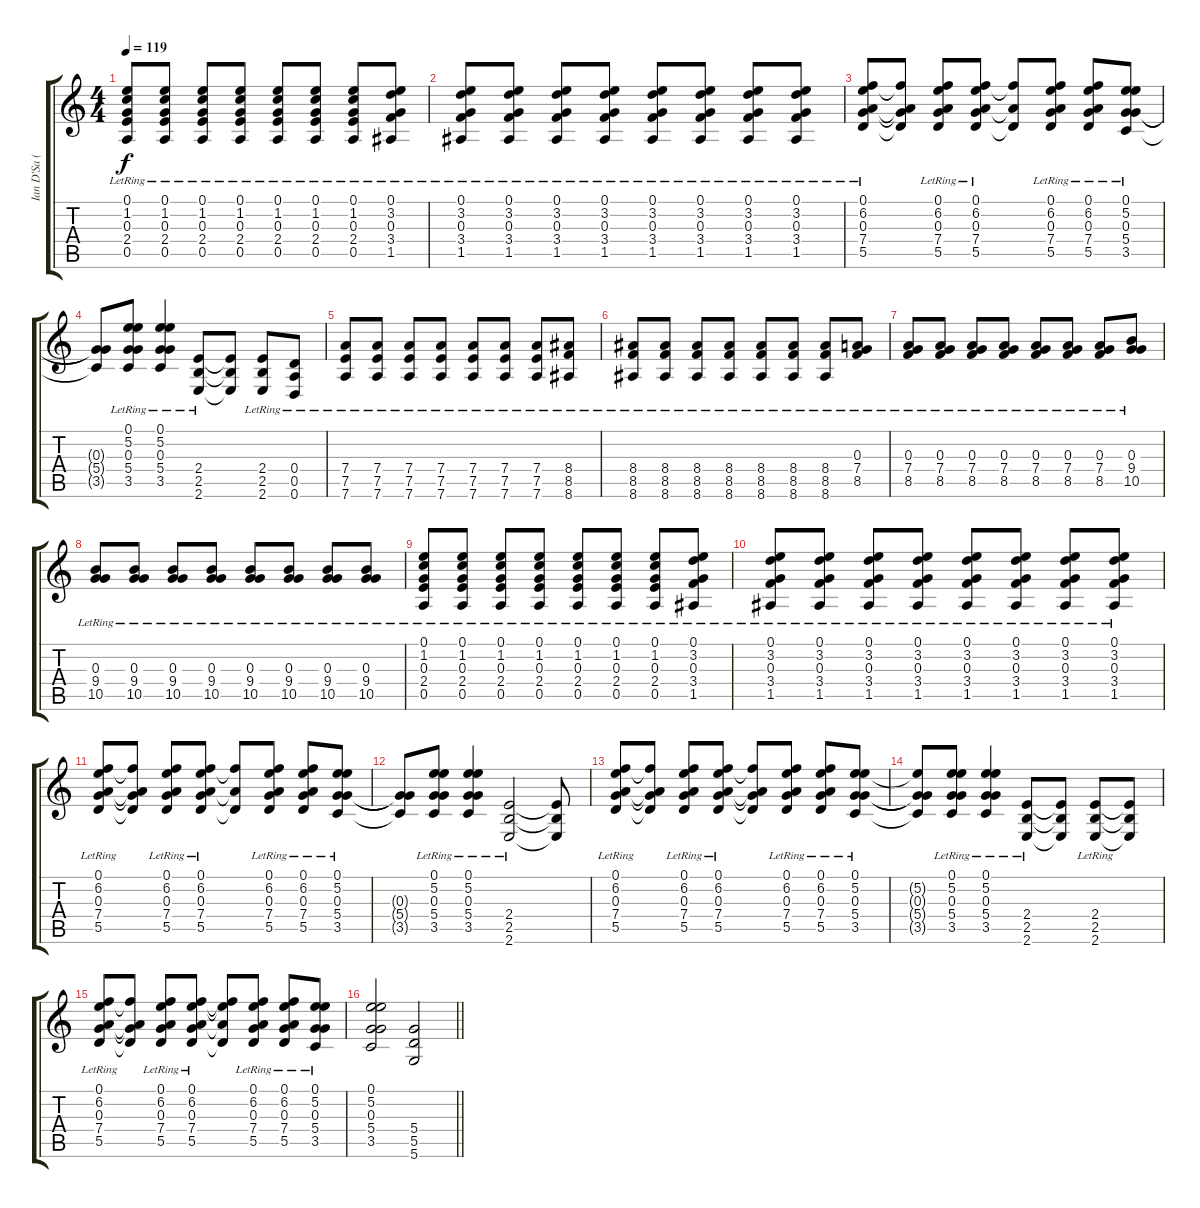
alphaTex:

\track ("Ian D'Sa (Guitar 1)" "Ian D'Sa (") {instrument electricguitarclean}
\staff {score tabs}
\tuning (E4 B3 G3 D3 A2 D2) {hide}
\ts (4 4)
\tempo 119
\clef g2
\ks c
(0.1{lr} 1.2{lr} 0.3{lr} 2.4{lr} 0.5{lr}).8{dy f balance 16} (0.1{lr} 1.2{lr} 0.3{lr} 2.4{lr} 0.5{lr}).8 (0.1{lr} 1.2{lr} 0.3{lr} 2.4{lr} 0.5{lr}).8 (0.1{lr} 1.2{lr} 0.3{lr} 2.4{lr} 0.5{lr}).8 (0.1{lr} 1.2{lr} 0.3{lr} 2.4{lr} 0.5{lr}).8 (0.1{lr} 1.2{lr} 0.3{lr} 2.4{lr} 0.5{lr}).8 (0.1{lr} 1.2{lr} 0.3{lr} 2.4{lr} 0.5{lr}).8 (0.1{lr} 3.2{lr} 0.3{lr} 3.4{lr} 1.5{lr}).8 |
(0.1{lr} 3.2{lr} 0.3{lr} 3.4{lr} 1.5{lr}).8 (0.1{lr} 3.2{lr} 0.3{lr} 3.4{lr} 1.5{lr}).8 (0.1{lr} 3.2{lr} 0.3{lr} 3.4{lr} 1.5{lr}).8 (0.1{lr} 3.2{lr} 0.3{lr} 3.4{lr} 1.5{lr}).8 (0.1{lr} 3.2{lr} 0.3{lr} 3.4{lr} 1.5{lr}).8 (0.1{lr} 3.2{lr} 0.3{lr} 3.4{lr} 1.5{lr}).8 (0.1{lr} 3.2{lr} 0.3{lr} 3.4{lr} 1.5{lr}).8 (0.1{lr} 3.2{lr} 0.3{lr} 3.4{lr} 1.5{lr}).8 |
(0.1 6.2 0.3 7.4{lr} 5.5{lr}).8 (6.2{t} 0.3{t} 7.4{t} 5.5{t}).8 (0.1 6.2 0.3 7.4{lr} 5.5{lr}).8 (0.1 6.2 0.3 7.4{lr} 5.5{lr}).8 (6.2{t} 7.4{t} 5.5{t}).8 (0.1 6.2 0.3 7.4{lr} 5.5{lr}).8 (0.1 6.2 0.3 7.4{lr} 5.5{lr}).8 (0.1 5.2{lr} 0.3{lr} 5.4{lr} 3.5{lr}).8 |
(0.3{t} 5.4{t} 3.5{t}).8 (0.1 5.2{lr} 0.3{lr} 5.4{lr} 3.5{lr}).8 (0.1 5.2 0.3 5.4{lr} 3.5{lr}).4 (2.4{lr} 2.5{lr} 2.6{lr}).8 (2.4{t} 2.5{t} 2.6{t}).8 (2.4{lr} 2.5{lr} 2.6{lr}).8 (0.4{lr} 0.5{lr} 0.6{lr}).8 |
(7.4{lr} 7.5{lr} 7.6{lr}).8{balance 8} (7.4{lr} 7.5{lr} 7.6{lr}).8 (7.4{lr} 7.5{lr} 7.6{lr}).8 (7.4{lr} 7.5{lr} 7.6{lr}).8 (7.4{lr} 7.5{lr} 7.6{lr}).8 (7.4{lr} 7.5{lr} 7.6{lr}).8 (7.4{lr} 7.5{lr} 7.6{lr}).8 (8.4{lr} 8.5{lr} 8.6{lr}).8 |
(8.4{lr} 8.5{lr} 8.6{lr}).8 (8.4{lr} 8.5{lr} 8.6{lr}).8 (8.4{lr} 8.5{lr} 8.6{lr}).8 (8.4{lr} 8.5{lr} 8.6{lr}).8 (8.4{lr} 8.5{lr} 8.6{lr}).8 (8.4{lr} 8.5{lr} 8.6{lr}).8 (8.4{lr} 8.5{lr} 8.6{lr}).8 (0.3 7.4{lr} 8.5{lr}).8 |
(0.3 7.4{lr} 8.5{lr}).8 (0.3 7.4{lr} 8.5{lr}).8 (0.3 7.4{lr} 8.5{lr}).8 (0.3 7.4{lr} 8.5{lr}).8 (0.3 7.4{lr} 8.5{lr}).8 (0.3 7.4{lr} 8.5{lr}).8 (0.3 7.4{lr} 8.5{lr}).8 (0.3 9.4{lr} 10.5{lr}).8 |
(0.3 9.4{lr} 10.5{lr}).8 (0.3 9.4{lr} 10.5{lr}).8 (0.3 9.4{lr} 10.5{lr}).8 (0.3 9.4{lr} 10.5{lr}).8 (0.3 9.4{lr} 10.5{lr}).8 (0.3 9.4{lr} 10.5{lr}).8 (0.3 9.4{lr} 10.5{lr}).8 (0.3 9.4{lr} 10.5{lr}).8 |
(0.1 1.2 0.3 2.4{lr} 0.5{lr}).8{balance 16} (0.1 1.2 0.3 2.4{lr} 0.5{lr}).8 (0.1 1.2 0.3 2.4{lr} 0.5{lr}).8 (0.1 1.2 0.3 2.4{lr} 0.5{lr}).8 (0.1 1.2 0.3 2.4{lr} 0.5{lr}).8 (0.1 1.2 0.3 2.4{lr} 0.5{lr}).8 (0.1 1.2 0.3 2.4{lr} 0.5{lr}).8 (0.1 3.2 0.3 3.4{lr} 1.5{lr}).8 |
(0.1 3.2 0.3 3.4{lr} 1.5{lr}).8 (0.1 3.2 0.3 3.4{lr} 1.5{lr}).8 (0.1 3.2 0.3 3.4{lr} 1.5{lr}).8 (0.1 3.2 0.3 3.4{lr} 1.5{lr}).8 (0.1 3.2 0.3 3.4{lr} 1.5{lr}).8 (0.1 3.2 0.3 3.4{lr} 1.5{lr}).8 (0.1 3.2 0.3 3.4{lr} 1.5{lr}).8 (0.1 3.2 0.3 3.4{lr} 1.5{lr}).8 |
(0.1 6.2 0.3 7.4{lr} 5.5{lr}).8 (6.2{t} 0.3{t} 7.4{t} 5.5{t}).8 (0.1 6.2 0.3 7.4{lr} 5.5{lr}).8 (0.1 6.2 0.3 7.4{lr} 5.5{lr}).8 (6.2{t} 7.4{t} 5.5{t}).8 (0.1 6.2 0.3 7.4{lr} 5.5{lr}).8 (0.1 6.2 0.3 7.4{lr} 5.5{lr}).8 (0.1 5.2{lr} 0.3{lr} 5.4{lr} 3.5{lr}).8 |
(0.3{t} 5.4{t} 3.5{t}).8 (0.1 5.2{lr} 0.3{lr} 5.4{lr} 3.5{lr}).8 (0.1 5.2 0.3 5.4{lr} 3.5{lr}).4 (2.4{lr} 2.5{lr} 2.6{lr}).2 (2.4{t} 2.5{t} 2.6{t}).8 |
(0.1 6.2 0.3 7.4{lr} 5.5{lr}).8 (6.2{t} 0.3{t} 7.4{t} 5.5{t}).8 (0.1 6.2 0.3 7.4{lr} 5.5{lr}).8 (0.1 6.2 0.3 7.4{lr} 5.5{lr}).8 (6.2{t} 0.3{t} 7.4{t} 5.5{t}).8 (0.1 6.2 0.3 7.4{lr} 5.5{lr}).8 (0.1 6.2 0.3 7.4{lr} 5.5{lr}).8 (0.1 5.2{lr} 0.3{lr} 5.4{lr} 3.5{lr}).8 |
(5.2{t} 0.3{t} 5.4{t} 3.5{t}).8 (0.1 5.2{lr} 0.3{lr} 5.4{lr} 3.5{lr}).8 (0.1 5.2 0.3 5.4{lr} 3.5{lr}).4 (2.4{lr} 2.5{lr} 2.6{lr}).8 (2.4{t} 2.5{t} 2.6{t}).8 (2.4{lr} 2.5{lr} 2.6{lr}).8 (2.4{t} 2.5{t} 2.6{t}).8 |
(0.1 6.2 0.3 7.4{lr} 5.5{lr}).8 (6.2{t} 0.3{t} 7.4{t} 5.5{t}).8 (0.1 6.2 0.3 7.4{lr} 5.5{lr}).8 (0.1 6.2 0.3 7.4{lr} 5.5{lr}).8 (0.1{t} 6.2{t} 7.4{t} 5.5{t}).8 (0.1 6.2 0.3 7.4{lr} 5.5{lr}).8 (0.1 6.2 0.3 7.4{lr} 5.5{lr}).8 (0.1 5.2{lr} 0.3{lr} 5.4{lr} 3.5{lr}).8 |
\barLineRight lightlight
(0.1 5.2 0.3 5.4 3.5).2 (5.4 5.5 5.6).2
